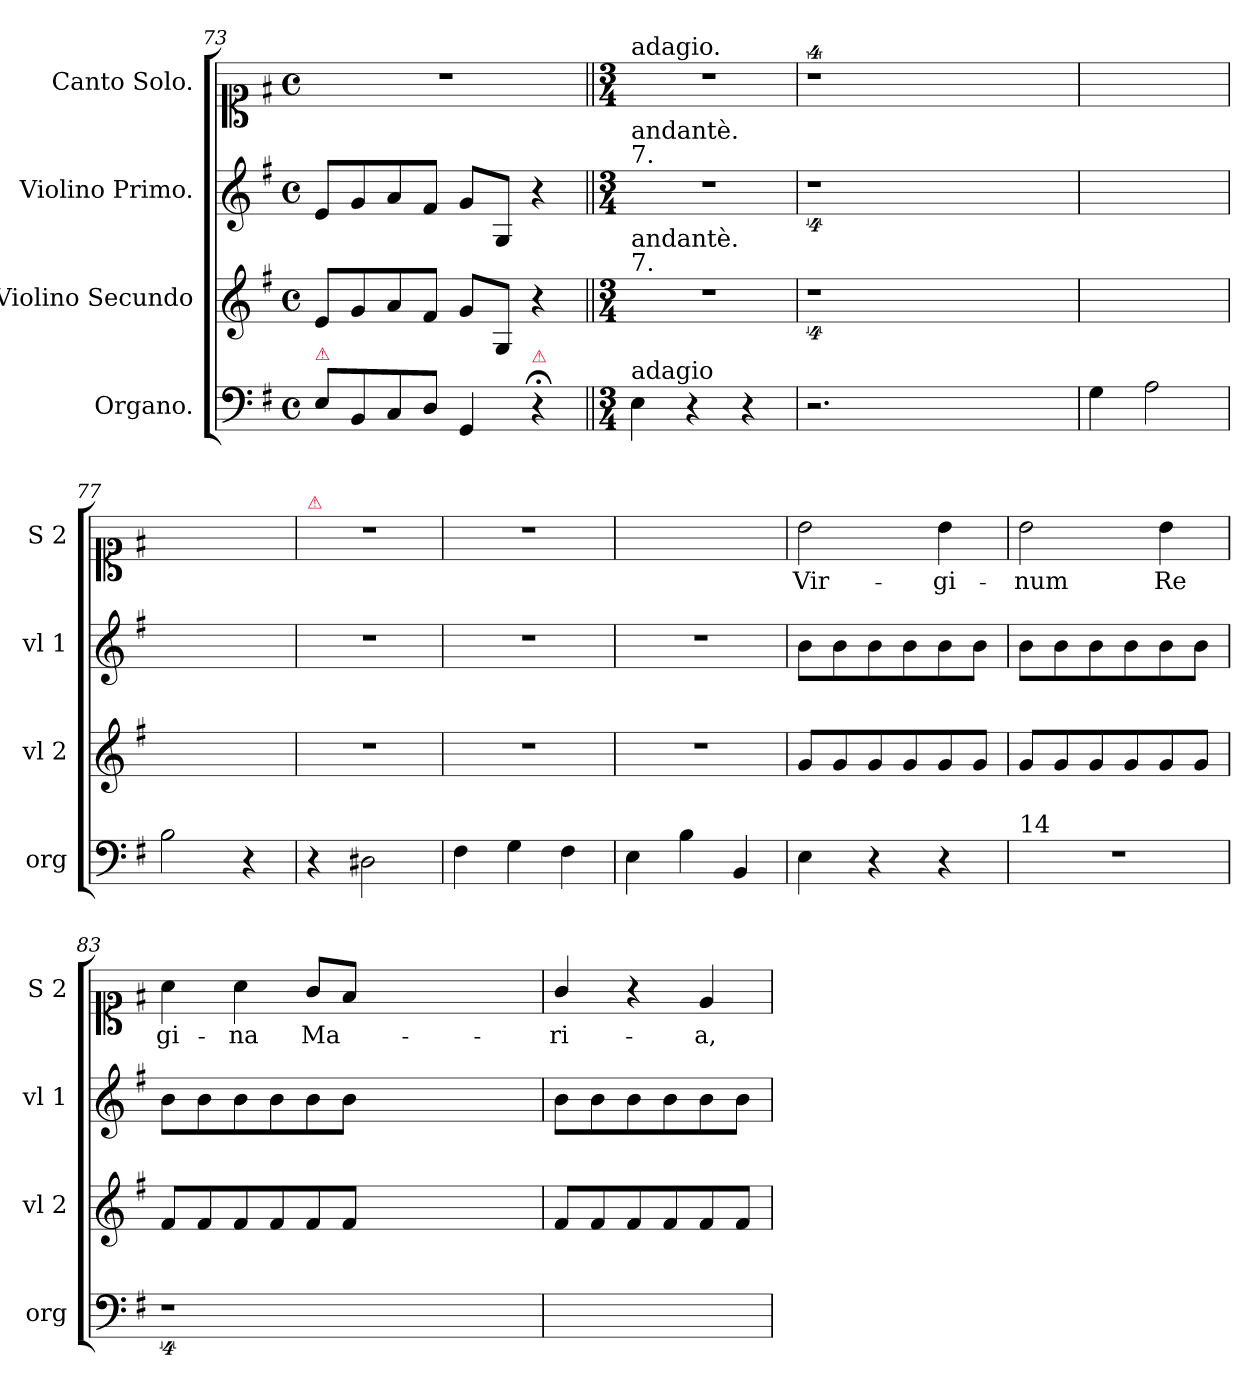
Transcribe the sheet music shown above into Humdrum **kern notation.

**kern	**kern	**dynam	**kern	**dynam	**kern	**text
*part4	*part3	*part3	*part2	*part2	*part1	*part1
*staff4	*staff3	*staff3	*staff2	*staff2	*staff1	*staff1
*I"Organo.	*I"Violino Secundo	*	*I"Violino Primo.	*	*I"Canto Solo.	*
*I'org	*I'vl 2	*	*I'vl 1	*	*I'S 2	*
*clefF4	*clefG2	*	*clefG2	*	*clefC1	*
*k[f#]	*k[f#]	*	*k[f#]	*	*k[f#]	*
*M4/4	*M4/4	*	*M4/4	*	*M4/4	*
*met(c)	*met(c)	*	*met(c)	*	*met(c)	*
=73	=73	=73	=73	=73	=73	=73
!LO:TX:a:color=crimson:t=⚠	!	!	!	!	!	!
8E\L	8eL	.	8eL	.	1r	.
8BB/	8g	.	8g	.	.	.
8C/	8a	.	8a	.	.	.
8D/J	8f#J	.	8f#J	.	.	.
4GG	8gL	.	8gL	.	.	.
.	8GJ	.	8GJ	.	.	.
!LO:TX:a:color=crimson:t=⚠	!	!	!	!	!	!
4r;<;	4r	.	4r	.	.	.
=74||	=74||	=74||	=74||	=74||	=74||	=74||
*M3/4	*M3/4	*	*M3/4	*	*M3/4	*
!	!	!	!	!	!LO:TX:a:t=adagio.	!
!	!	!	!LO:TX:a:t=7.	!	!	!
!	!	!	!LO:TX:a:t=andantè.	!	!	!
!	!LO:TX:a:t=7.	!	!	!	!	!
!	!LO:TX:a:t=andantè.	!	!	!	!	!
!LO:TX:a:t=adagio	!	!	!	!	!	!
4E	2.r	.	2.r	.	2.r	.
4r	.	.	.	.	.	.
4r	.	.	.	.	.	.
=75	=75	=75	=75	=75	=75	=75
2.r	4%9r	.	4%9r	.	4%9r	.
1.ryy	.	.	.	.	.	.
=76	=76	=76	=76	=76	=76	=76
4G	2.ryy	.	2.ryy	.	2.ryy	.
2A	.	.	.	.	.	.
=77	=77	=77	=77	=77	=77	=77
2B	2.ryy	.	2.ryy	.	2.ryy	.
4r	.	.	.	.	.	.
=78	=78	=78	=78	=78	=78	=78
!	!	!	!	!	!LO:TX:a:color=crimson:t=⚠	!
4r	2.r	.	2.r	.	2.r	.
2D#X	.	.	.	.	.	.
=79	=79	=79	=79	=79	=79	=79
4F#	2.r	.	2.r	.	2.r	.
4G	.	.	.	.	.	.
4F#	.	.	.	.	.	.
=80	=80	=80	=80	=80	=80	=80
4E	2.r	.	2.r	.	2.ryy	.
4B	.	.	.	.	.	.
4BB	.	.	.	.	.	.
=81	=81	=81	=81	=81	=81	=81
!	!	!LO:DY:a	!	!LO:DY:a	!	!
4E	8gL	piano.	8bL	piano	2b	-Vir-
.	8g	.	8b	.	.	.
4r	8g	.	8b	.	.	.
.	8g	.	8b	.	.	.
4r	8g	.	8b	.	4b	-gi-
.	8gJ	.	8bJ	.	.	.
=82	=82	=82	=82	=82	=82	=82
!LO:TX:a:t=14	!	!	!	!	!	!
2.r	8gL	.	8bL	.	2b	-num
.	8g	.	8b	.	.	.
.	8g	.	8b	.	.	.
.	8g	.	8b	.	.	.
.	8g	.	8b	.	4b	Re
.	8gJ	.	8bJ	.	.	.
=83	=83	=83	=83	=83	=83	=83
4%9r	8f#L	.	8bL	.	4a	gi-
.	8f#	.	8b	.	.	.
.	8f#	.	8b	.	4a	-na
.	8f#	.	8b	.	.	.
.	8f#	.	8b	.	8gL	Ma-
.	8f#J	.	8bJ	.	8f#J	.
.	1.ryy	.	1.ryy	.	1.ryy	.
=84	=84	=84	=84	=84	=84	=84
2.ryy	8f#L	.	8bL	.	4g/	-ri-
.	8f#	.	8b	.	.	.
.	8f#	.	8b	.	4r	.
.	8f#	.	8b	.	.	.
.	8f#	.	8b	.	4e	-a,
.	8f#J	.	8bJ	.	.	.
=	=	=	=	=	=	=
*-	*-	*-	*-	*-	*-	*-
